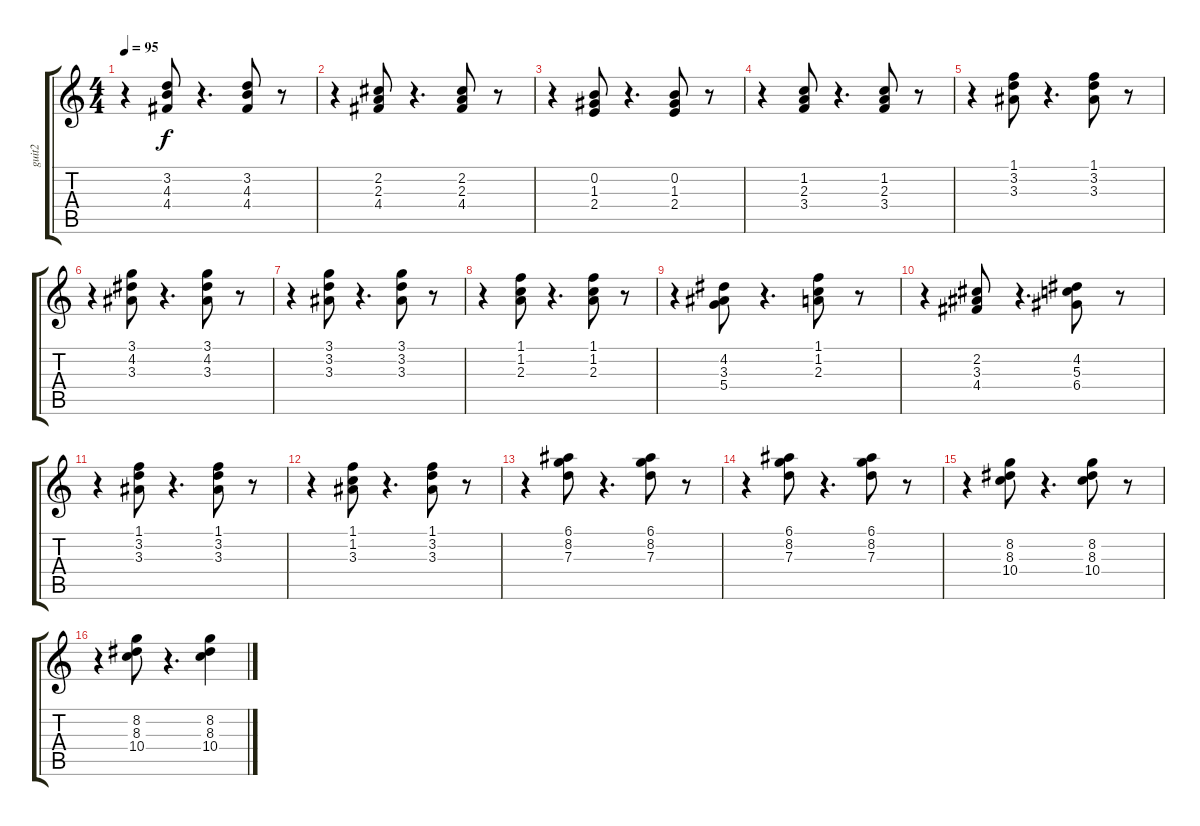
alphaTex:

\track ("guit2" "guit2") {instrument electricguitarclean}
\staff {score tabs}
\tuning (E4 B3 G3 D3 A2 E2) {hide}
\ts (4 4)
\tempo 95
\clef g2
\ks c
r.4{dy f} (3.2 4.3 4.4).8 r.4{d} (3.2 4.3 4.4).8 r.8 |
r.4 (2.2 2.3 4.4).8 r.4{d} (2.2 2.3 4.4).8 r.8 |
r.4 (0.2 1.3 2.4).8 r.4{d} (0.2 1.3 2.4).8 r.8 |
r.4 (1.2 2.3 3.4).8 r.4{d} (1.2 2.3 3.4).8 r.8 |
r.4 (1.1 3.2 3.3).8 r.4{d} (1.1 3.2 3.3).8 r.8 |
r.4 (3.1 4.2 3.3).8 r.4{d} (3.1 4.2 3.3).8 r.8 |
r.4 (3.1 3.2 3.3).8 r.4{d} (3.1 3.2 3.3).8 r.8 |
r.4 (1.1 1.2 2.3).8 r.4{d} (1.1 1.2 2.3).8 r.8 |
r.4 (4.2 3.3 5.4).8 r.4{d} (1.1 1.2 2.3).8 r.8 |
r.4 (2.2 3.3 4.4).8 r.4{d} (4.2 5.3 6.4).8 r.8 |
r.4 (1.1 3.2 3.3).8 r.4{d} (1.1 3.2 3.3).8 r.8 |
r.4 (1.1 1.2 3.3).8 r.4{d} (1.1 3.2 3.3).8 r.8 |
r.4 (6.1 8.2 7.3).8 r.4{d} (6.1 8.2 7.3).8 r.8 |
r.4 (6.1 8.2 7.3).8 r.4{d} (6.1 8.2 7.3).8 r.8 |
r.4 (8.2 8.3 10.4).8 r.4{d} (8.2 8.3 10.4).8 r.8 |
r.4 (8.2 8.3 10.4).8 r.4{d} (8.2 8.3 10.4).4
